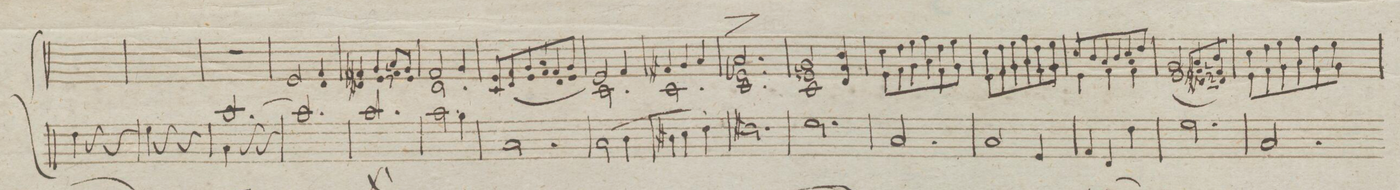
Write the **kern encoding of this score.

**kern
*I"Organo do Mszy Koronacyney
*clefF4
*k[]
*M3/4
4F\
4r
4r
=88
4G\
4r
4r
=89
2.ryy
=90
*^
[2.c/	4C\
.	4r
.	4r
*v	*v
=91
2.c/]
=92
2.c/
=93
2c\
4B\
=94
2.C\
=95
(2C\
4D\
=96
4D#X\
4E\
4F\)
=97
2.F#X\
=98
2.G\
=99
2.C/
=100
2C/
4GG/
=101
4AA/
4FF/
4F\
=102
2.G\
=103
2.C/
=104
*-
